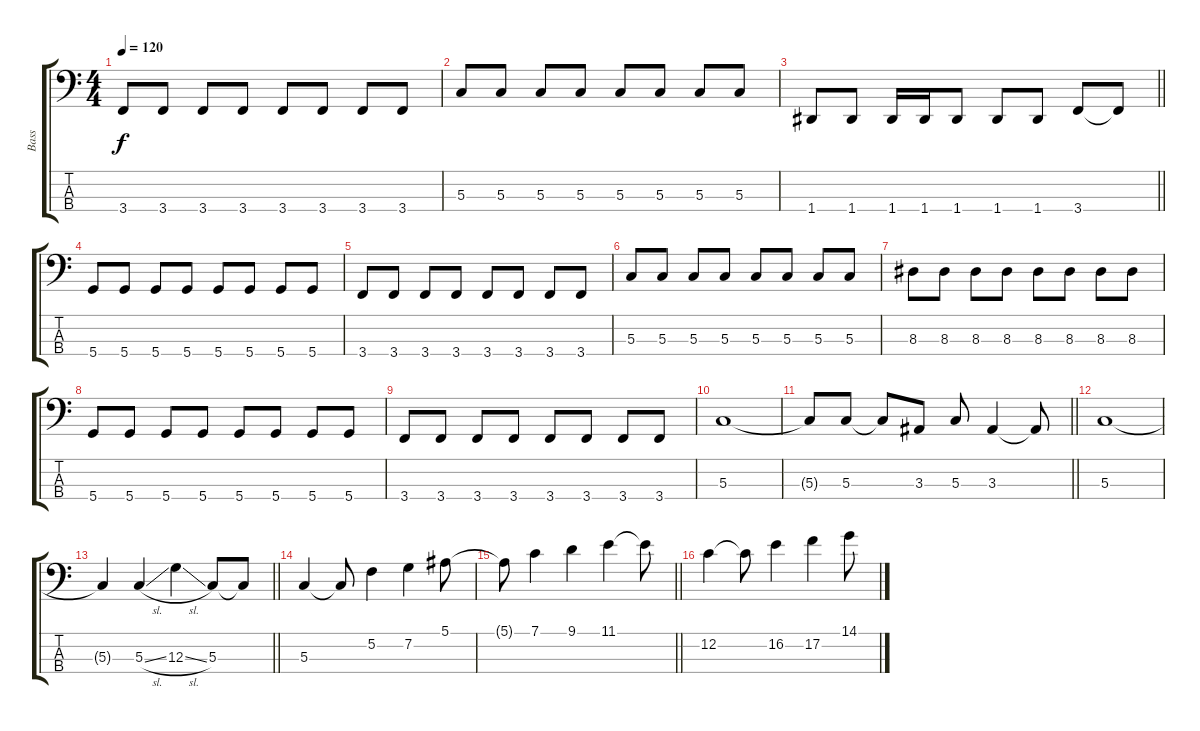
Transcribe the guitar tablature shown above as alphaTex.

\track ("Bass" "Bass") {instrument electricbassfinger}
\staff {score tabs}
\tuning (F2 C2 G1 D1) {hide}
\ts (4 4)
\tempo 120
\clef f4
\ks c
3.4.8{dy f} 3.4.8 3.4.8 3.4.8 3.4.8 3.4.8 3.4.8 3.4.8 |
5.3.8 5.3.8 5.3.8 5.3.8 5.3.8 5.3.8 5.3.8 5.3.8 |
\barLineRight lightlight
1.4.8 1.4.8 1.4.16 1.4.16 1.4.8 1.4.8 1.4.8 3.4.8 3.4{t}.8 |
5.4.8 5.4.8 5.4.8 5.4.8 5.4.8 5.4.8 5.4.8 5.4.8 |
3.4.8 3.4.8 3.4.8 3.4.8 3.4.8 3.4.8 3.4.8 3.4.8 |
5.3.8 5.3.8 5.3.8 5.3.8 5.3.8 5.3.8 5.3.8 5.3.8 |
8.3.8 8.3.8 8.3.8 8.3.8 8.3.8 8.3.8 8.3.8 8.3.8 |
5.4.8 5.4.8 5.4.8 5.4.8 5.4.8 5.4.8 5.4.8 5.4.8 |
3.4.8 3.4.8 3.4.8 3.4.8 3.4.8 3.4.8 3.4.8 3.4.8 |
5.3.1 |
\barLineRight lightlight
5.3{t}.8 5.3.8 5.3{t}.8 3.3.8 5.3.8 3.3.4 3.3{t}.8 |
5.3.1 |
\barLineRight lightlight
5.3{t}.4 5.3{sl}.4 12.3{sl}.4 5.3.8 5.3{t}.8 |
5.3.4 5.3{t}.8 5.2.4 7.2.4 5.1.8 |
\barLineRight lightlight
5.1{t}.8 7.1.4 9.1.4 11.1.4 11.1{t}.8 |
12.2.4 12.2{t}.8 16.2.4 17.2.4 14.1.8
